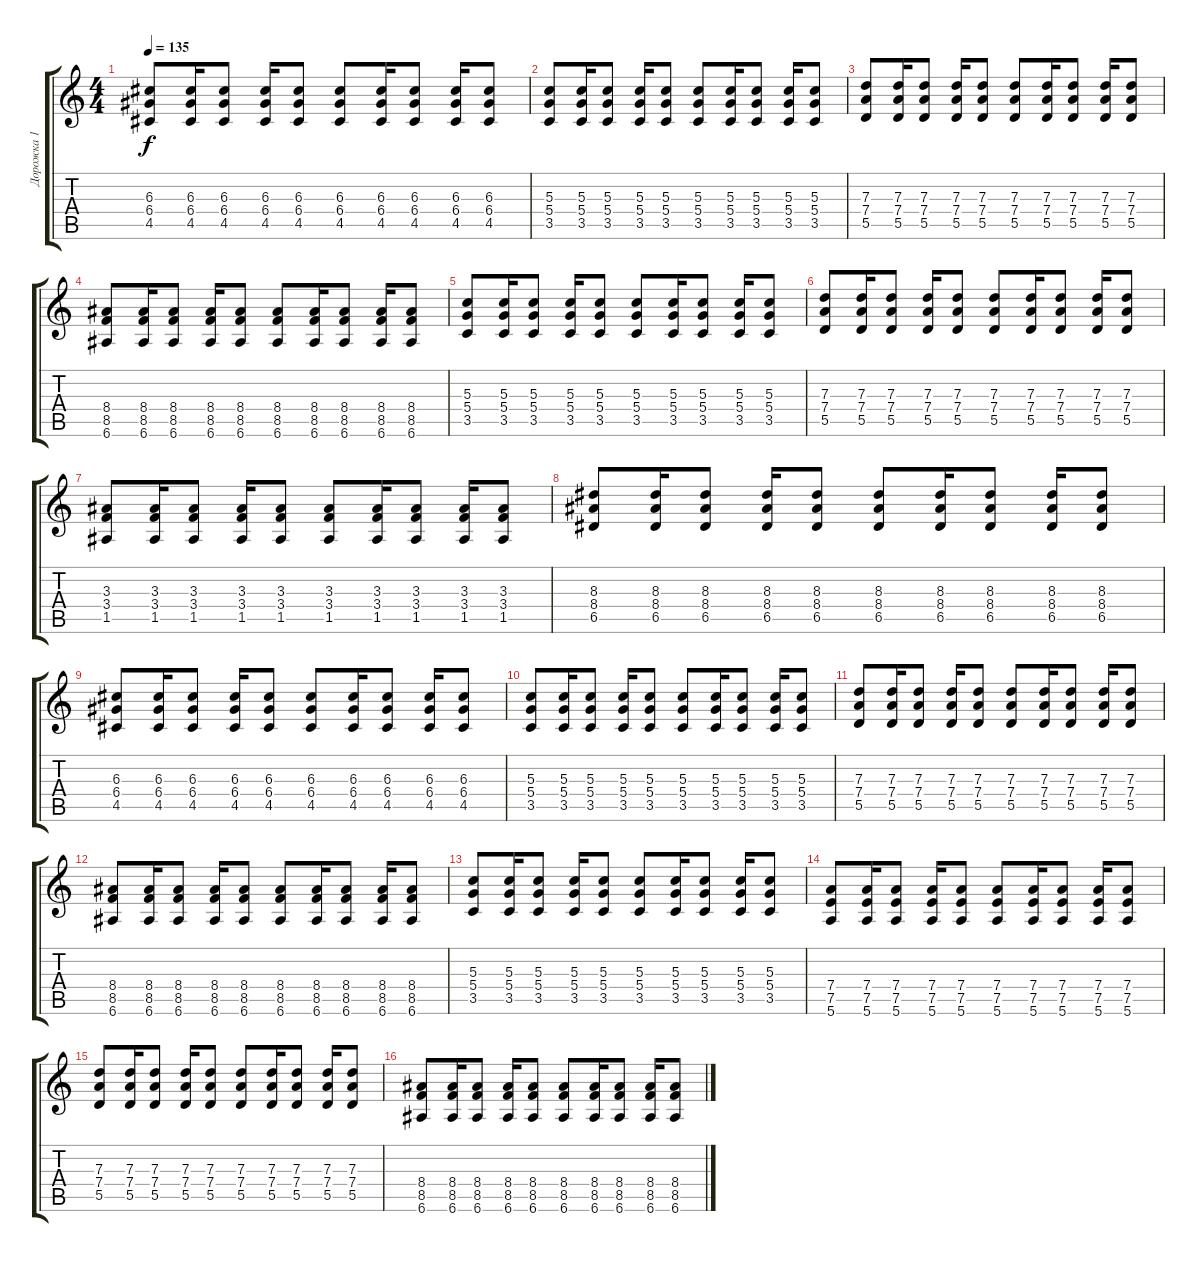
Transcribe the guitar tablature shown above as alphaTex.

\track ("Дорожка 1" "Дорожка 1") {instrument overdrivenguitar}
\staff {score tabs}
\tuning (E4 B3 G3 D3 A2 E2) {hide}
\ts (4 4)
\tempo 135
\clef g2
\ks c
(6.3 6.4 4.5).8{dy f} (6.3 6.4 4.5).16 (6.3 6.4 4.5).8 (6.3 6.4 4.5).16 (6.3 6.4 4.5).8 (6.3 6.4 4.5).8 (6.3 6.4 4.5).16 (6.3 6.4 4.5).8 (6.3 6.4 4.5).16 (6.3 6.4 4.5).8 |
(5.3 5.4 3.5).8 (5.3 5.4 3.5).16 (5.3 5.4 3.5).8 (5.3 5.4 3.5).16 (5.3 5.4 3.5).8 (5.3 5.4 3.5).8 (5.3 5.4 3.5).16 (5.3 5.4 3.5).8 (5.3 5.4 3.5).16 (5.3 5.4 3.5).8 |
(7.3 7.4 5.5).8 (7.3 7.4 5.5).16 (7.3 7.4 5.5).8 (7.3 7.4 5.5).16 (7.3 7.4 5.5).8 (7.3 7.4 5.5).8 (7.3 7.4 5.5).16 (7.3 7.4 5.5).8 (7.3 7.4 5.5).16 (7.3 7.4 5.5).8 |
(8.4 8.5 6.6).8 (8.4 8.5 6.6).16 (8.4 8.5 6.6).8 (8.4 8.5 6.6).16 (8.4 8.5 6.6).8 (8.4 8.5 6.6).8 (8.4 8.5 6.6).16 (8.4 8.5 6.6).8 (8.4 8.5 6.6).16 (8.4 8.5 6.6).8 |
(5.3 5.4 3.5).8 (5.3 5.4 3.5).16 (5.3 5.4 3.5).8 (5.3 5.4 3.5).16 (5.3 5.4 3.5).8 (5.3 5.4 3.5).8 (5.3 5.4 3.5).16 (5.3 5.4 3.5).8 (5.3 5.4 3.5).16 (5.3 5.4 3.5).8 |
(7.3 7.4 5.5).8 (7.3 7.4 5.5).16 (7.3 7.4 5.5).8 (7.3 7.4 5.5).16 (7.3 7.4 5.5).8 (7.3 7.4 5.5).8 (7.3 7.4 5.5).16 (7.3 7.4 5.5).8 (7.3 7.4 5.5).16 (7.3 7.4 5.5).8 |
(3.3 3.4 1.5).8 (3.3 3.4 1.5).16 (3.3 3.4 1.5).8 (3.3 3.4 1.5).16 (3.3 3.4 1.5).8 (3.3 3.4 1.5).8 (3.3 3.4 1.5).16 (3.3 3.4 1.5).8 (3.3 3.4 1.5).16 (3.3 3.4 1.5).8 |
(8.3 8.4 6.5).8 (8.3 8.4 6.5).16 (8.3 8.4 6.5).8 (8.3 8.4 6.5).16 (8.3 8.4 6.5).8 (8.3 8.4 6.5).8 (8.3 8.4 6.5).16 (8.3 8.4 6.5).8 (8.3 8.4 6.5).16 (8.3 8.4 6.5).8 |
(6.3 6.4 4.5).8 (6.3 6.4 4.5).16 (6.3 6.4 4.5).8 (6.3 6.4 4.5).16 (6.3 6.4 4.5).8 (6.3 6.4 4.5).8 (6.3 6.4 4.5).16 (6.3 6.4 4.5).8 (6.3 6.4 4.5).16 (6.3 6.4 4.5).8 |
(5.3 5.4 3.5).8 (5.3 5.4 3.5).16 (5.3 5.4 3.5).8 (5.3 5.4 3.5).16 (5.3 5.4 3.5).8 (5.3 5.4 3.5).8 (5.3 5.4 3.5).16 (5.3 5.4 3.5).8 (5.3 5.4 3.5).16 (5.3 5.4 3.5).8 |
(7.3 7.4 5.5).8 (7.3 7.4 5.5).16 (7.3 7.4 5.5).8 (7.3 7.4 5.5).16 (7.3 7.4 5.5).8 (7.3 7.4 5.5).8 (7.3 7.4 5.5).16 (7.3 7.4 5.5).8 (7.3 7.4 5.5).16 (7.3 7.4 5.5).8 |
(8.4 8.5 6.6).8 (8.4 8.5 6.6).16 (8.4 8.5 6.6).8 (8.4 8.5 6.6).16 (8.4 8.5 6.6).8 (8.4 8.5 6.6).8 (8.4 8.5 6.6).16 (8.4 8.5 6.6).8 (8.4 8.5 6.6).16 (8.4 8.5 6.6).8 |
(5.3 5.4 3.5).8 (5.3 5.4 3.5).16 (5.3 5.4 3.5).8 (5.3 5.4 3.5).16 (5.3 5.4 3.5).8 (5.3 5.4 3.5).8 (5.3 5.4 3.5).16 (5.3 5.4 3.5).8 (5.3 5.4 3.5).16 (5.3 5.4 3.5).8 |
(7.4 7.5 5.6).8 (7.4 7.5 5.6).16 (7.4 7.5 5.6).8 (7.4 7.5 5.6).16 (7.4 7.5 5.6).8 (7.4 7.5 5.6).8 (7.4 7.5 5.6).16 (7.4 7.5 5.6).8 (7.4 7.5 5.6).16 (7.4 7.5 5.6).8 |
(7.3 7.4 5.5).8 (7.3 7.4 5.5).16 (7.3 7.4 5.5).8 (7.3 7.4 5.5).16 (7.3 7.4 5.5).8 (7.3 7.4 5.5).8 (7.3 7.4 5.5).16 (7.3 7.4 5.5).8 (7.3 7.4 5.5).16 (7.3 7.4 5.5).8 |
(8.4 8.5 6.6).8 (8.4 8.5 6.6).16 (8.4 8.5 6.6).8 (8.4 8.5 6.6).16 (8.4 8.5 6.6).8 (8.4 8.5 6.6).8 (8.4 8.5 6.6).16 (8.4 8.5 6.6).8 (8.4 8.5 6.6).16 (8.4 8.5 6.6).8
